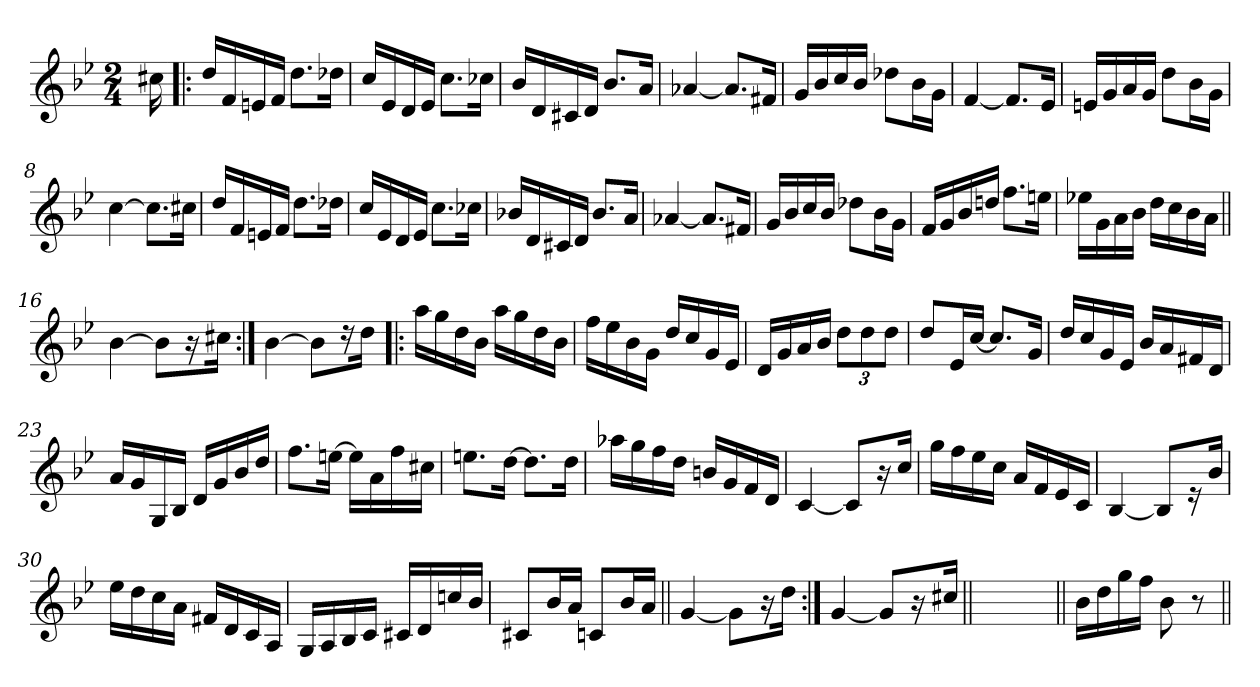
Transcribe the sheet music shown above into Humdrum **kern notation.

**kern
*part1
*staff1
*clefG2
*k[b-e-]
*B-:
*M2/4
=
16cc#X\
=1!|:
16dd/LL
16f/
16en/
16f/JJ
8.dd\L
16dd-X\Jk
=2
16cc/LL
16e-/
16d/
16e-/JJ
8.cc\L
16cc-X\Jk
=3
16b-/LL
16d/
16c#X/
16d/JJ
8.b-/L
16a/Jk
=4
[4a-X/
8.a-/L]
16f#X/Jk
!!LO:LB:g=z
=5
16g/LL
16b-/
16cc/
16b-/JJ
8dd-X\L
16b-\L
16g\JJ
=6
[4f/
8.f/L]
16e-/Jk
=7
16en/LL
16g/
16a/
16g/JJ
8dd\L
16b-\L
16g\JJ
=8
[4cc\
8.cc\L]
16cc#X\Jk
!!LO:LB:g=z
=9
16dd/LL
16f/
16en/
16f/JJ
8.dd\L
16dd-X\Jk
=10
16cc/LL
16e-/
16d/
16e-/JJ
8.cc\L
16cc-X\Jk
=11
16b-X/LL
16d/
16c#X/
16d/JJ
8.b-/L
16a/Jk
=12
[4a-X/
8.a-/L]
16f#X/Jk
!!LO:LB:g=z
=13
16g/LL
16b-/
16cc/
16b-/JJ
8dd-X\L
16b-\L
16g\JJ
=14
16f/LL
16g/
16b-/
16ddn/JJ
8.ff\L
16een\Jk
=15
16ee-X\LL
16g\
16a\
16b-\JJ
16dd\LL
16cc\
16b-\
16a\JJ
=16||
[4b-\
8b-\L]
16r
16cc#X\Jk
!!LO:LB:g=z
=17:|!
[4b-\
8b-\L]
16r
16dd\Jk
=18!|:
16aa\LL
16gg\
16dd\
16b-\JJ
16aa\LL
16gg\
16dd\
16b-\JJ
=19
16ff\LL
16ee-\
16b-\
16g\JJ
16dd/LL
16cc/
16g/
16e-/JJ
=20
16d/LL
16g/
16a/
16b-/JJ
12dd\L
12dd\
12dd\J
!!LO:LB:g=z
=21
8dd/L
16e-/L
[16cc/JJ
8.cc/L]
16g/Jk
=22
16dd/LL
16cc/
16g/
16e-/JJ
16b-/LL
16a/
16f#X/
16d/JJ
=23
16a/LL
16g/
16G/
16B-/JJ
16d/LL
16g/
16b-/
16dd/JJ
=24
8.ff\L
[16een\Jk
16ee\LL]
16a\
16ff\
16cc#X\JJ
!!LO:LB:g=z
=25
8.een\L
[16dd\Jk
8.dd\L]
16dd\Jk
=26
16aa-X\LL
16gg\
16ff\
16dd\JJ
16bn/LL
16g/
16f/
16d/JJ
=27
[4c/
8c/L]
16r
16cc/Jk
=28
16gg\LL
16ff\
16ee-\
16cc\JJ
16a/LL
16f/
16e-/
16c/JJ
!!LO:LB:g=z
=29
[4B-/
8B-/L]
16r
16b-/Jk
=30
16ee-\LL
16dd\
16cc\
16a\JJ
16f#X/LL
16d/
16c/
16A/JJ
=31
16G/LL
16A/
16B-/
16c/JJ
16c#X/LL
16d/
16ccn/
16b-/JJ
=32
8c#X/L
16b-/L
16a/JJ
8cn/L
16b-/L
16a/JJ
!!LO:LB:g=z
=33||
[4g/
8g\L]
16r
16dd\Jk
=34:|!
[4g/
8g/L]
16r
16cc#X/Jk
=35||
*stria0
2ryy
=36||
*stria5
16b-\LL
16dd\
16gg\
16ff\JJ
8b-\
8r
=||
*-
